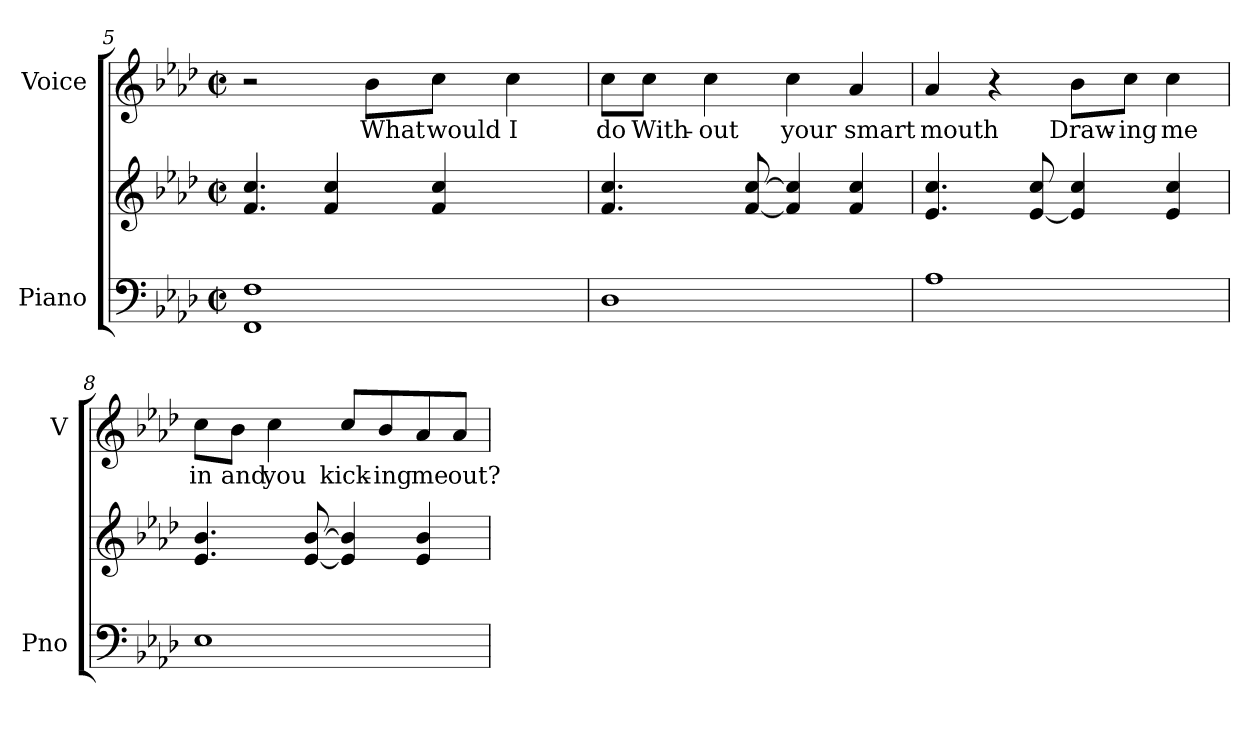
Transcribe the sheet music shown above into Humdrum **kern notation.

**kern	**kern	**kern	**text
*part2	*part2	*part1	*part1
*staff3	*staff2	*staff1	*staff1
*I"Piano	*	*I"Voice	*
*I'Pno	*	*I'V	*
!!LO:LB:g=z
*clefF4	*clefG2	*clefG2	*
*k[b-e-a-d-]	*k[b-e-a-d-]	*k[b-e-a-d-]	*
*M2/2	*M2/2	*M2/2	*
*met(c|)	*met(c|)	*met(c|)	*
=5	=5	=5	=5
*^	*	*	*
1F	1FF	4.f/ 4.cc/	2rcc	.
.	.	4f/ 4cc/	.	.
!	!	!	!	!LO:LY:b
.	.	.	8b-\L	What
!	!	!	!	!LO:LY:b
.	.	4f/ 4cc/	8cc\J	would
!	!	!	!	!LO:LY:b
.	.	.	4cc\	I
.	.	8ryy	.	.
*v	*v	*	*	*
=6	=6	=6	=6
!	!	!	!LO:LY:b
1D-	4.f/ 4.cc/	8cc\L	do
!	!	!	!LO:LY:b
.	.	8cc\J	With-
!	!	!	!LO:LY:b
.	.	4cc\	-out
.	[<8f/ [>8cc/	.	.
!	!	!	!LO:LY:b
.	4f/] 4cc/]	4cc\	your
!	!	!	!LO:LY:b
.	4f/ 4cc/	4a-/	smart
=7	=7	=7	=7
!	!	!	!LO:LY:b
1A-	4.e-/ 4.cc/	4a-/	mouth
.	.	4r	.
.	[<8e-/ 8cc/	.	.
!	!	!	!LO:LY:b
.	4e-/] 4cc/	8b-\L	Draw-
!	!	!	!LO:LY:b
.	.	8cc\J	-ing
!	!	!	!LO:LY:b
.	4e-/ 4cc/	4cc\	me
=8	=8	=8	=8
!	!	!	!LO:LY:b
1E-	4.e-/ 4.b-/	8cc\L	in
!	!	!	!LO:LY:b
.	.	8b-\J	and
!	!	!	!LO:LY:b
.	.	4cc\	you
.	[<8e-/ [>8b-/	.	.
!	!	!	!LO:LY:b
.	4e-/] 4b-/]	8cc/L	kick-
!	!	!	!LO:LY:b
.	.	8b-/	-ing
!	!	!	!LO:LY:b
.	4e-/ 4b-/	8a-/	me
!	!	!	!LO:LY:b
.	.	8a-/J	out?
=	=	=	=
*-	*-	*-	*-
